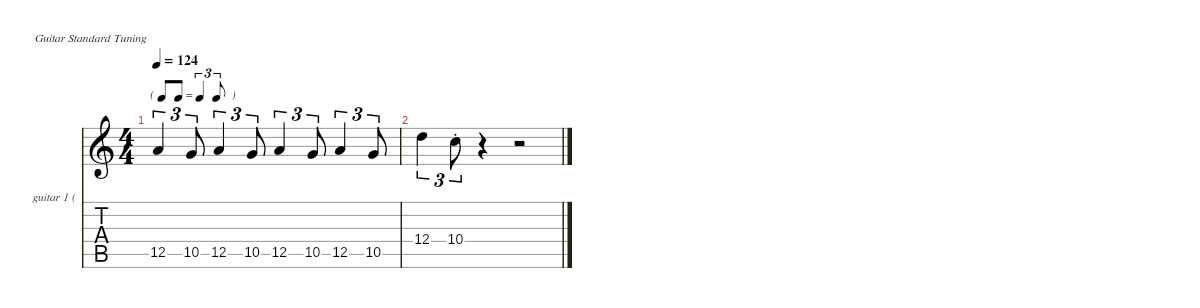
\defaultSystemsLayout 4
\hideDynamics
\bracketExtendMode nobrackets
\firstSystemTrackNameOrientation horizontal
\otherSystemsTrackNameOrientation horizontal
\track ("guitar 1 (lead)" "guitar 1 (") {instrument distortionguitar}
\staff {score tabs}
\tuning (E4 B3 G3 D3 A2 E2)
\ts (4 4)
\tf triplet8th
\tempo 124
\clef g2
\scale
1.09695
\ks aminor
12.5.4{tu (3 2) dy mf} 10.5.8{tu (3 2)} 12.5.4{tu (3 2)} 10.5.8{tu (3 2)} 12.5.4{tu (3 2)} 10.5.8{tu (3 2)} 12.5.4{tu (3 2)} 10.5.8{tu (3 2)} |
\scale
0.903045 12.4.4{tu (3 2)} 10.4{st}.8{tu (3 2)} r.4 r.2
